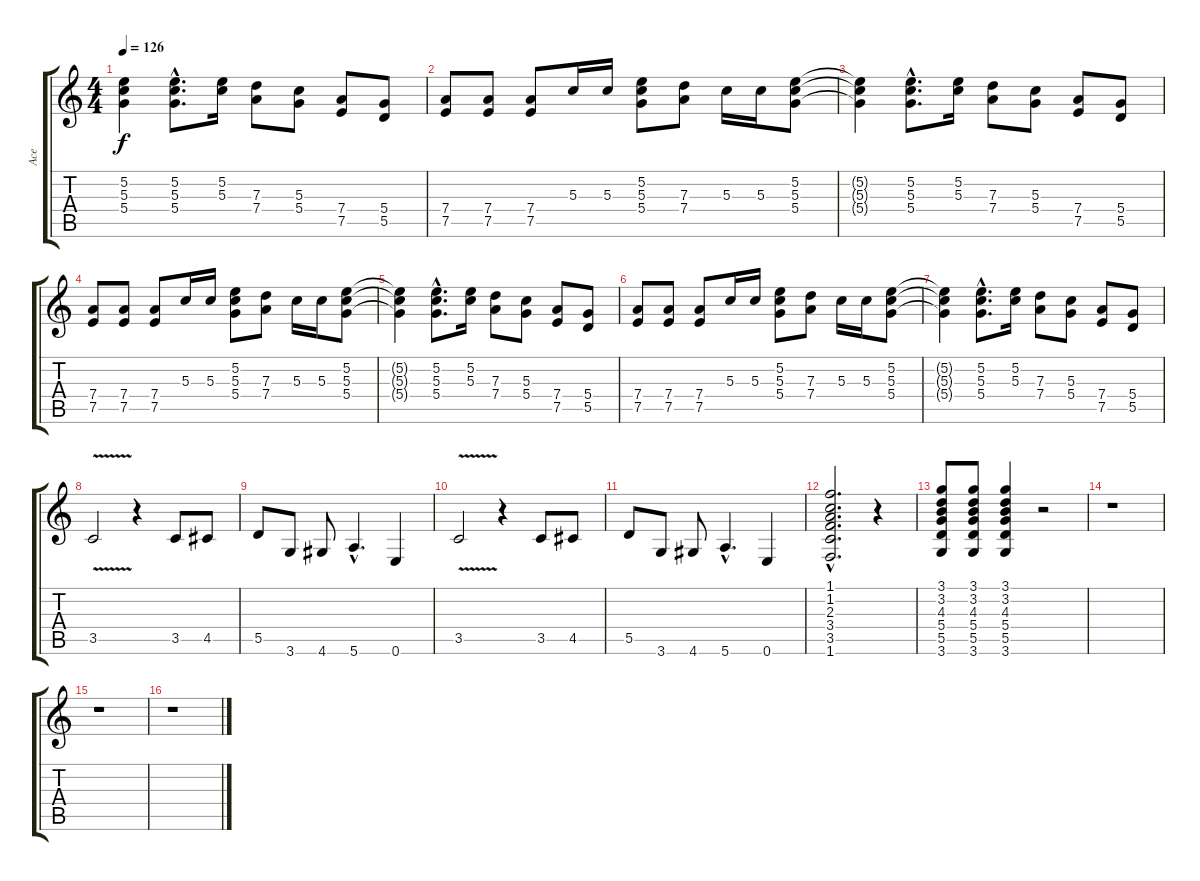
\track ("Ace" "Ace") {instrument overdrivenguitar}
\staff {score tabs}
\tuning (E4 B3 G3 D3 A2 E2) {hide}
\ts (4 4)
\tempo 126
\clef g2
\ks c
(5.2{t} 5.3{t} 5.4{t}).4{dy f} (5.2{hac} 5.3{hac} 5.4{hac}).8{d} (5.2 5.3).16 (7.3 7.4).8 (5.3 5.4).8 (7.4 7.5).8 (5.4 5.5).8 |
(7.4 7.5).8 (7.4 7.5).8 (7.4 7.5).8 5.3.16 5.3.16 (5.2 5.3 5.4).8 (7.3 7.4).8 5.3.16 5.3.16 (5.2 5.3 5.4).8 |
(5.2{t} 5.3{t} 5.4{t}).4 (5.2{hac} 5.3{hac} 5.4{hac}).8{d} (5.2 5.3).16 (7.3 7.4).8 (5.3 5.4).8 (7.4 7.5).8 (5.4 5.5).8 |
(7.4 7.5).8 (7.4 7.5).8 (7.4 7.5).8 5.3.16 5.3.16 (5.2 5.3 5.4).8 (7.3 7.4).8 5.3.16 5.3.16 (5.2 5.3 5.4).8 |
(5.2{t} 5.3{t} 5.4{t}).4 (5.2{hac} 5.3{hac} 5.4{hac}).8{d} (5.2 5.3).16 (7.3 7.4).8 (5.3 5.4).8 (7.4 7.5).8 (5.4 5.5).8 |
(7.4 7.5).8 (7.4 7.5).8 (7.4 7.5).8 5.3.16 5.3.16 (5.2 5.3 5.4).8 (7.3 7.4).8 5.3.16 5.3.16 (5.2 5.3 5.4).8 |
(5.2{t} 5.3{t} 5.4{t}).4 (5.2{hac} 5.3{hac} 5.4{hac}).8{d} (5.2 5.3).16 (7.3 7.4).8 (5.3 5.4).8 (7.4 7.5).8 (5.4 5.5).8 |
3.5{v}.2 r.4 3.5.8 4.5.8 |
5.5.8 3.6.8 4.6.8 5.6{hac}.4{d} 0.6.4 |
3.5{v}.2 r.4 3.5.8 4.5.8 |
5.5.8 3.6.8 4.6.8 5.6{hac}.4{d} 0.6.4 |
(1.1{hac} 1.2{hac} 2.3{hac} 3.4{hac} 3.5{hac} 1.6{hac}).2{d} r.4 |
(3.1 3.2 4.3 5.4 5.5 3.6).8 (3.1 3.2 4.3 5.4 5.5 3.6).8 (3.1 3.2 4.3 5.4 5.5 3.6).4 r.2 |
r.1 |
r.1 |
r.1
